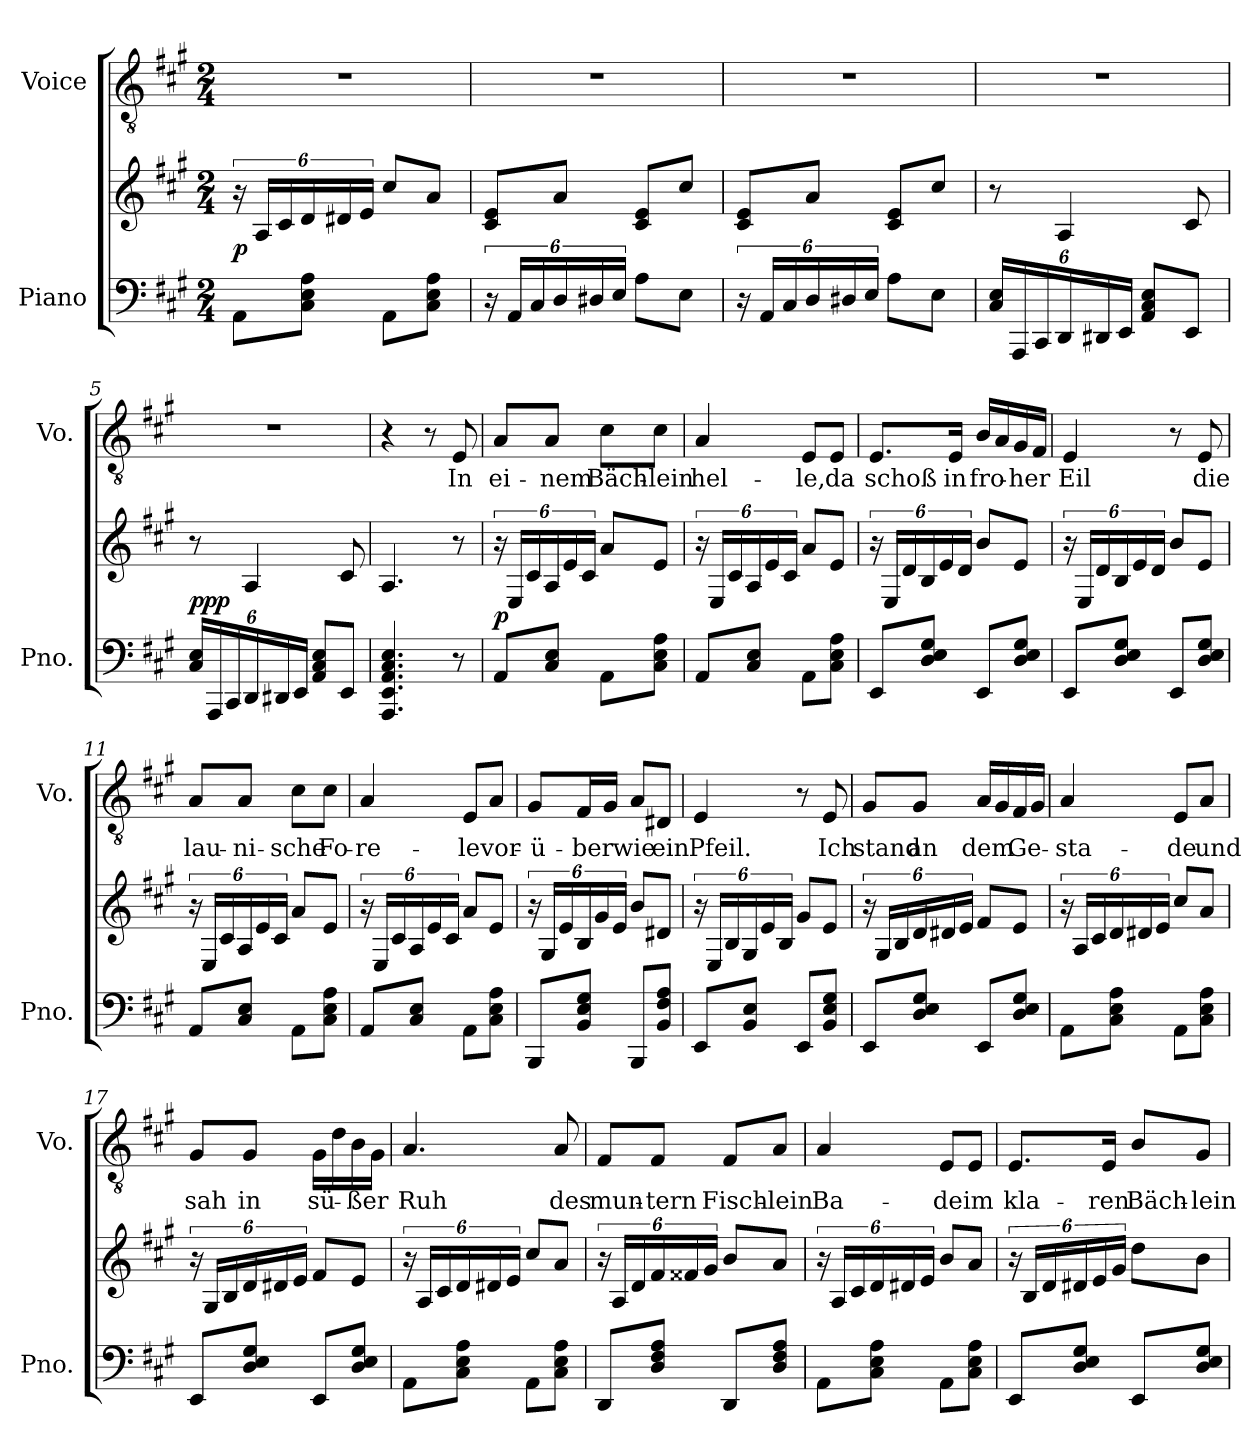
**kern	**kern	**dynam	**kern	**text
*part2	*part2	*part2	*part1	*part1
*staff3	*staff2	*staff2/3	*staff1	*staff1
*I"Piano	*	*	*I"Voice	*
*I'Pno.	*	*	*I'Vo.	*
*clefF4	*clefG2	*	*clefGv2	*
*k[f#c#g#]	*k[f#c#g#]	*	*k[f#c#g#]	*
*M2/4	*M2/4	*	*M2/4	*
*MM80	*MM80	*	*MM80	*
=1	=1	=1	=1	=1
!	!	!LO:DY:b	!	!
8AA\L	24r	p	2r	.
.	24A/LL	.	.	.
.	24c#/	.	.	.
8C#\ 8E\ 8A\J	24d/	.	.	.
.	24d#X/	.	.	.
.	24e/JJ	.	.	.
8AA\L	8cc#/L	.	.	.
8C#\ 8E\ 8A\J	8a/J	.	.	.
=2	=2	=2	=2	=2
24r	8c#/ 8e/L	.	2r	.
24AA/LL	.	.	.	.
24C#/	.	.	.	.
24D/	8a/J	.	.	.
24D#X/	.	.	.	.
24E/JJ	.	.	.	.
8A\L	8c#/ 8e/L	.	.	.
8E\J	8cc#/J	.	.	.
=3	=3	=3	=3	=3
24r	8c#/ 8e/L	.	2r	.
24AA/LL	.	.	.	.
24C#/	.	.	.	.
24D/	8a/J	.	.	.
24D#X/	.	.	.	.
24E/JJ	.	.	.	.
8A\L	8c#/ 8e/L	.	.	.
8E\J	8cc#/J	.	.	.
=4	=4	=4	=4	=4
*Xbrackettup	*	*	*	*
24C#/ 24E/LL	8r	.	2r	.
24AAA/	.	.	.	.
24CC#/	.	.	.	.
24DD/	4A/	.	.	.
24DD#X/	.	.	.	.
24EE/JJ	.	.	.	.
8AA/ 8C#/ 8E/L	.	.	.	.
8EE/J	8c#/	.	.	.
!!LO:LB:g=z
=5	=5	=5	=5	=5
!	!	!LO:DY:a=2	!	!
!	!	!LO:DY:n=1:b	!	!
24C#/ 24E/LL	8r	p pp	2r	.
24AAA/	.	.	.	.
24CC#/	.	.	.	.
24DD/	4A/	.	.	.
24DD#X/	.	.	.	.
24EE/JJ	.	.	.	.
8AA/ 8C#/ 8E/L	.	.	.	.
8EE/J	8c#/	.	.	.
=6	=6	=6	=6	=6
4.AAA/ 4.EE/ 4.AA/ 4.C#/ 4.E/	4.A/	.	4r	.
.	.	.	8r	.
8r	8r	.	8E/	In
=7	=7	=7	=7	=7
!	!	!LO:DY:a=2	!	!
8AA/L	24r	p	8A/L	ei-
.	24E/LL	.	.	.
.	24c#/	.	.	.
8C#/ 8E/J	24A/	.	8A/J	-nem
.	24e/	.	.	.
.	24c#/JJ	.	.	.
8AA\L	8a/L	.	8c#\L	Bäch-
8C#\ 8E\ 8A\J	8e/J	.	8c#\J	-lein
=8	=8	=8	=8	=8
8AA/L	24r	.	4A/	hel-
.	24E/LL	.	.	.
.	24c#/	.	.	.
8C#/ 8E/J	24A/	.	.	.
.	24e/	.	.	.
.	24c#/JJ	.	.	.
8AA\L	8a/L	.	8E/L	-le,
8C#\ 8E\ 8A\J	8e/J	.	8E/J	da
!!LO:LB:g=z
=9	=9	=9	=9	=9
8EE/L	24r	.	8.E/L	schoß
.	24E/LL	.	.	.
.	24d/	.	.	.
8D/ 8E/ 8G#/J	24B/	.	.	.
.	24e/	.	.	.
.	.	.	16E/Jk	in
.	24d/JJ	.	.	.
8EE/L	8b/L	.	16B/LL	fro-
.	.	.	16A/	.
8D/ 8E/ 8G#/J	8e/J	.	16G#/	-her
.	.	.	16F#/JJ	.
=10	=10	=10	=10	=10
8EE/L	24r	.	4E/	Eil
.	24E/LL	.	.	.
.	24d/	.	.	.
8D/ 8E/ 8G#/J	24B/	.	.	.
.	24e/	.	.	.
.	24d/JJ	.	.	.
8EE/L	8b/L	.	8r	.
8D/ 8E/ 8G#/J	8e/J	.	8E/	die
=11	=11	=11	=11	=11
8AA/L	24r	.	8A/L	lau-
.	24E/LL	.	.	.
.	24c#/	.	.	.
8C#/ 8E/J	24A/	.	8A/J	-ni-
.	24e/	.	.	.
.	24c#/JJ	.	.	.
8AA\L	8a/L	.	8c#\L	-sche
8C#\ 8E\ 8A\J	8e/J	.	8c#\J	Fo-
!!LO:PB:g=z
=12	=12	=12	=12	=12
8AA/L	24r	.	4A/	-re-
.	24E/LL	.	.	.
.	24c#/	.	.	.
8C#/ 8E/J	24A/	.	.	.
.	24e/	.	.	.
.	24c#/JJ	.	.	.
8AA\L	8a/L	.	8E/L	-le
8C#\ 8E\ 8A\J	8e/J	.	8A/J	vor-
=13	=13	=13	=13	=13
8BBB/L	24r	.	8G#/L	-ü-
.	24G#/LL	.	.	.
.	24e/	.	.	.
8BB/ 8E/ 8G#/J	24B/	.	16F#/L	-ber
.	24g#/	.	.	.
.	.	.	16G#/JJ	.
.	24e/JJ	.	.	.
8BBB/L	8b/L	.	8A/L	wie
8BB/ 8F#/ 8A/J	8d#X/J	.	8D#X/J	ein
=14	=14	=14	=14	=14
8EE/L	24r	.	4E/	Pfeil.
.	24E/LL	.	.	.
.	24B/	.	.	.
8BB/ 8E/J	24G#/	.	.	.
.	24e/	.	.	.
.	24B/JJ	.	.	.
8EE/L	8g#/L	.	8r	.
8BB/ 8E/ 8G#/J	8e/J	.	8E/	Ich
!!LO:LB:g=z
=15	=15	=15	=15	=15
8EE/L	24r	.	8G#/L	stand
.	24G#/LL	.	.	.
.	24B/	.	.	.
8D/ 8E/ 8G#/J	24d/	.	8G#/J	an
.	24d#X/	.	.	.
.	24e/JJ	.	.	.
8EE/L	8f#/L	.	16A/LL	dem
.	.	.	16G#/	.
8D/ 8E/ 8G#/J	8e/J	.	16F#/	Ge-
.	.	.	16G#/JJ	.
=16	=16	=16	=16	=16
8AA\L	24r	.	4A/	-sta-
.	24A/LL	.	.	.
.	24c#/	.	.	.
8C#\ 8E\ 8A\J	24d/	.	.	.
.	24d#X/	.	.	.
.	24e/JJ	.	.	.
8AA\L	8cc#/L	.	8E/L	-de
8C#\ 8E\ 8A\J	8a/J	.	8A/J	und
=17	=17	=17	=17	=17
8EE/L	24r	.	8G#/L	sah
.	24G#/LL	.	.	.
.	24B/	.	.	.
8D/ 8E/ 8G#/J	24d/	.	8G#/J	in
.	24d#X/	.	.	.
.	24e/JJ	.	.	.
8EE/L	8f#/L	.	16G#\LL	sü-
.	.	.	16d\	.
8D/ 8E/ 8G#/J	8e/J	.	16B\	-ßer
.	.	.	16G#\JJ	.
!!LO:LB:g=z
=18	=18	=18	=18	=18
8AA\L	24r	.	4.A/	Ruh
.	24A/LL	.	.	.
.	24c#/	.	.	.
8C#\ 8E\ 8A\J	24d/	.	.	.
.	24d#X/	.	.	.
.	24e/JJ	.	.	.
8AA\L	8cc#/L	.	.	.
8C#\ 8E\ 8A\J	8a/J	.	8A/	des
=19	=19	=19	=19	=19
8DD/L	24r	.	8F#/L	mun-
.	24A/LL	.	.	.
.	24d/	.	.	.
8D/ 8F#/ 8A/J	24f#/	.	8F#/J	-tern
.	24f##X/	.	.	.
.	24g#/JJ	.	.	.
8DD/L	8b/L	.	8F#/L	Fisch-
8D/ 8F#/ 8A/J	8a/J	.	8A/J	-lein
=20	=20	=20	=20	=20
8AA\L	24r	.	4A/	Ba-
.	24A/LL	.	.	.
.	24c#/	.	.	.
8C#\ 8E\ 8A\J	24d/	.	.	.
.	24d#X/	.	.	.
.	24e/JJ	.	.	.
8AA\L	8b/L	.	8E/L	-de
8C#\ 8E\ 8A\J	8a/J	.	8E/J	im
!!LO:PB:g=z
=21	=21	=21	=21	=21
8EE/L	24r	.	8.E/L	kla-
.	24B/LL	.	.	.
.	24d/	.	.	.
8D/ 8E/ 8G#/J	24d#X/	.	.	.
.	24e/	.	.	.
.	.	.	16E/Jk	-ren
.	24g#/JJ	.	.	.
8EE/L	8dd\L	.	8B/L	Bäch-
8D/ 8E/ 8G#/J	8b\J	.	8G#/J	-lein
=	=	=	=	=
*-	*-	*-	*-	*-
